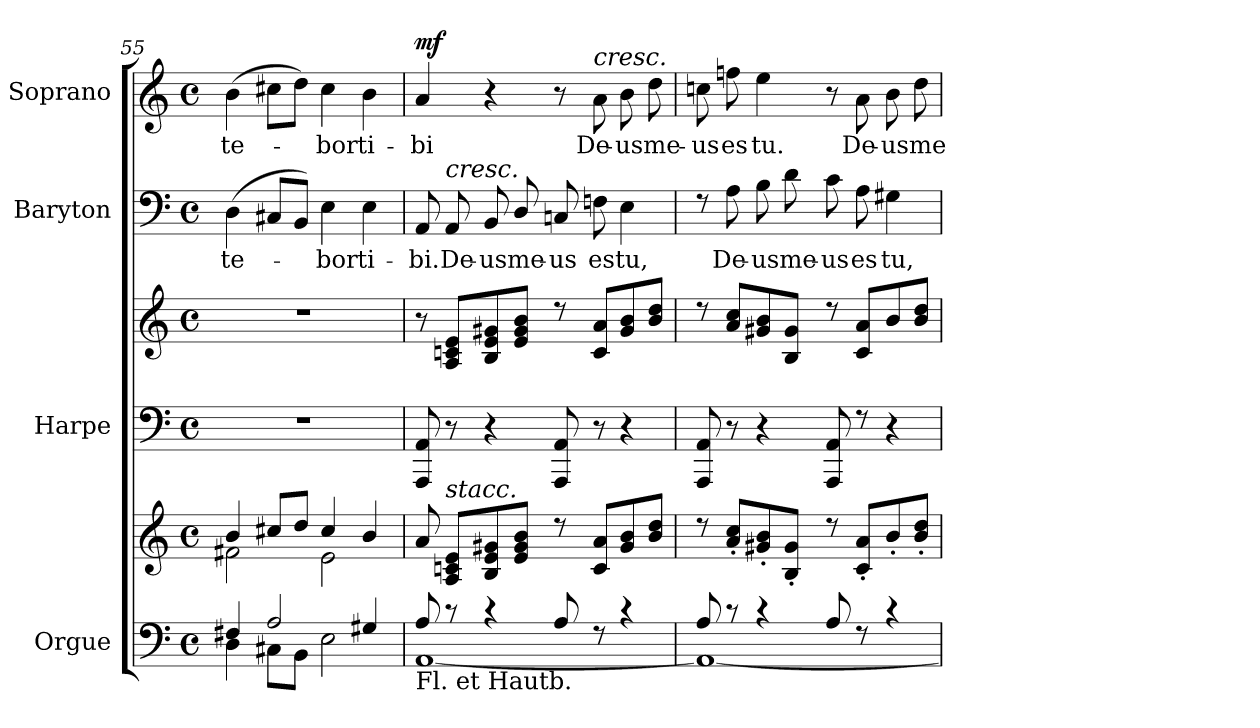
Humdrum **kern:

**kern	**kern	**kern	**kern	**kern	**text	**kern	**text	**dynam
*part4	*part4	*part3	*part3	*part2	*part2	*part1	*part1	*part1
*staff6	*staff5	*staff4	*staff3	*staff2	*staff2	*staff1	*staff1	*staff1
*I"Orgue	*	*I"Harpe	*	*I"Baryton	*	*I"Soprano	*	*
*I'Org.	*	*I'Hrp.	*	*I'Bar.	*	*I'S.	*	*
*clefF4	*clefG2	*clefF4	*clefG2	*clefF4	*	*clefG2	*	*
*k[]	*k[]	*k[]	*k[]	*k[]	*	*k[]	*	*
*M4/4	*M4/4	*M4/4	*M4/4	*M4/4	*	*M4/4	*	*
*met(c)	*met(c)	*met(c)	*met(c)	*met(c)	*	*met(c)	*	*
=55	=55	=55	=55	=55	=55	=55	=55	=55
*^	*^	*	*	*	*	*	*	*
!	!	!	!	!	!	!	!LO:LY:b	!	!LO:LY:b	!
4F#X/	4D\	4b/	2f#X\	1r	1r	(>4D\	-te-	(>4b\	-te-	.
2A/	8C#X\L	8cc#X/L	.	.	.	8C#X/L	.	8cc#X\L	.	.
.	8BB\J	8dd/J	.	.	.	8BB/J)	.	8dd\J)	.	.
!	!	!	!	!	!	!	!LO:LY:b	!	!LO:LY:b	!
.	2E\	4cc#/	2e\	.	.	4E\	-bor	4cc#\	-bor	.
!	!	!	!	!	!	!	!LO:LY:b	!	!LO:LY:b	!
4G#X/	.	4b/	.	.	.	4E\	ti-	4b\	ti-	.
*	*	*v	*v	*	*	*	*	*	*	*
=56	=56	=56	=56	=56	=56	=56	=56	=56	=56
!LO:TX:b:t=Fl. et Hautb.	!	!	!	!	!	!	!	!	!
!	!	!	!	!	!	!LO:LY:b	!	!LO:LY:b	!LO:DY:a
8A/	[1AA	8a/	8AAA/ 8AA/	8r	8AA/	-bi.	4a/	-bi	mf
!	!	!	!	!	!LO:TX:a:i:t=cresc.	!	!	!	!
!	!	!LO:TX:a:i:t=stacc.	!	!	!	!	!	!	!
!	!	!	!	!	!	!LO:LY:b	!	!	!
8r	.	8A/ 8cn/ 8e/L	8r	8A/ 8cn/ 8e/L	8AA/	De-	.	.	.
!	!	!	!	!	!	!LO:LY:b	!	!	!
4r	.	8B/ 8e/ 8g#X/	4r	8B/ 8e/ 8g#X/	8BB/	-us	4r	.	.
!	!	!	!	!	!	!LO:LY:b	!	!	!
.	.	8e/ 8g#/ 8b/J	.	8e/ 8g#/ 8b/J	8D/	me-	.	.	.
!	!	!	!	!	!	!LO:LY:b	!	!	!
8A/	.	8rdd	8AAA/ 8AA/	8rdd	8Cn/	-us	8r	.	.
!	!	!	!	!	!	!	!LO:TX:a:i:t=cresc.	!	!
!	!	!	!	!	!	!LO:LY:b	!	!LO:LY:b	!
8rF	.	8c/ 8a/L	8r	8c/ 8a/L	8Fn\	es	8a\	De-	.
!	!	!	!	!	!	!LO:LY:b	!	!LO:LY:b	!
4r	.	8g#/ 8b/	4r	8g#/ 8b/	4E\	tu,	8b\	-us	.
!	!	!	!	!	!	!	!	!LO:LY:b	!
.	.	8b/ 8dd/J	.	8b/ 8dd/J	.	.	8dd\	me-	.
!!LO:LB:g=z
=57	=57	=57	=57	=57	=57	=57	=57	=57	=57
!	!	!	!	!	!	!	!	!LO:LY:b	!
8A/	1AA_	8rdd	8AAA/ 8AA/	8rdd	8rF	.	8ccn\	-us	.
!	!	!	!	!	!	!LO:LY:b	!	!LO:LY:b	!
8r	.	8a/' 8cc/'L	8r	8a/ 8cc/L	8A\	De-	8ffn\	es	.
!	!	!	!	!	!	!LO:LY:b	!	!LO:LY:b	!
4r	.	8g#X/' 8b/'	4r	8g#X/ 8b/	8B\	-us	4ee\	tu.	.
!	!	!	!	!	!	!LO:LY:b	!	!	!
.	.	8B/' 8g#/'J	.	8B/ 8g#/J	8d\	me-	.	.	.
!	!	!	!	!	!	!LO:LY:b	!	!	!
8A/	.	8rdd	8AAA/ 8AA/	8rdd	8c\	-us	8r	.	.
!	!	!	!	!	!	!LO:LY:b	!	!LO:LY:b	!
8rF	.	8c/' 8a/'L	8rF	8c/ 8a/L	8A\	es	8a\	De-	.
!	!	!	!	!	!	!LO:LY:b	!	!LO:LY:b	!
4r	.	8b'/	4r	8b/	4G#X\	tu,	8b\	-us	.
!	!	!	!	!	!	!	!	!LO:LY:b	!
.	.	8b/' 8dd/'J	.	8b/ 8dd/J	.	.	8dd\	me-	.
*v	*v	*	*	*	*	*	*	*	*
=	=	=	=	=	=	=	=	=
*-	*-	*-	*-	*-	*-	*-	*-	*-
